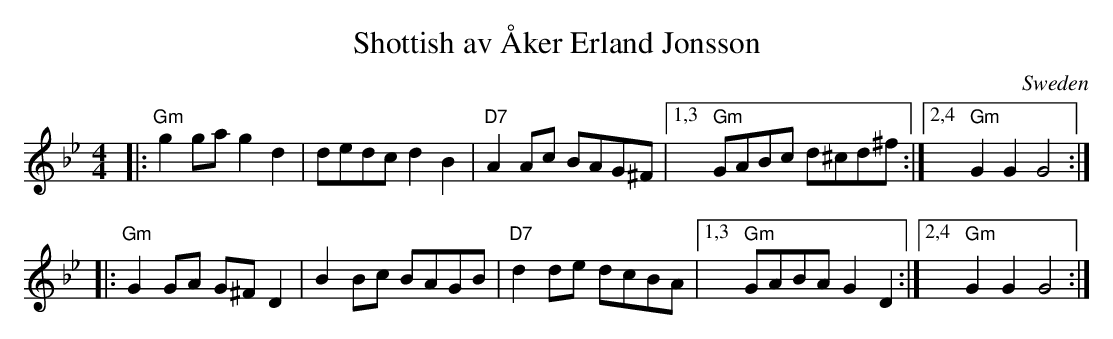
X:1
T: Shottish av \AAker Erland Jonsson
O: Sweden
M: 4/4
L: 1/8
K: Gm
|: "Gm"g2ga g2d2 | dedc d2B2 | "D7"A2Ac BAG^F |1,3 " Gm"GABc d^cd^f :|2,4 " Gm"G2G2 G4 :|
|: "Gm"G2GA G^FD2 | B2Bc BAGB | "D7"d2de dcBA |1,3 " Gm"GABA G2D2 :|2,4 " Gm"G2G2 G4 :|
